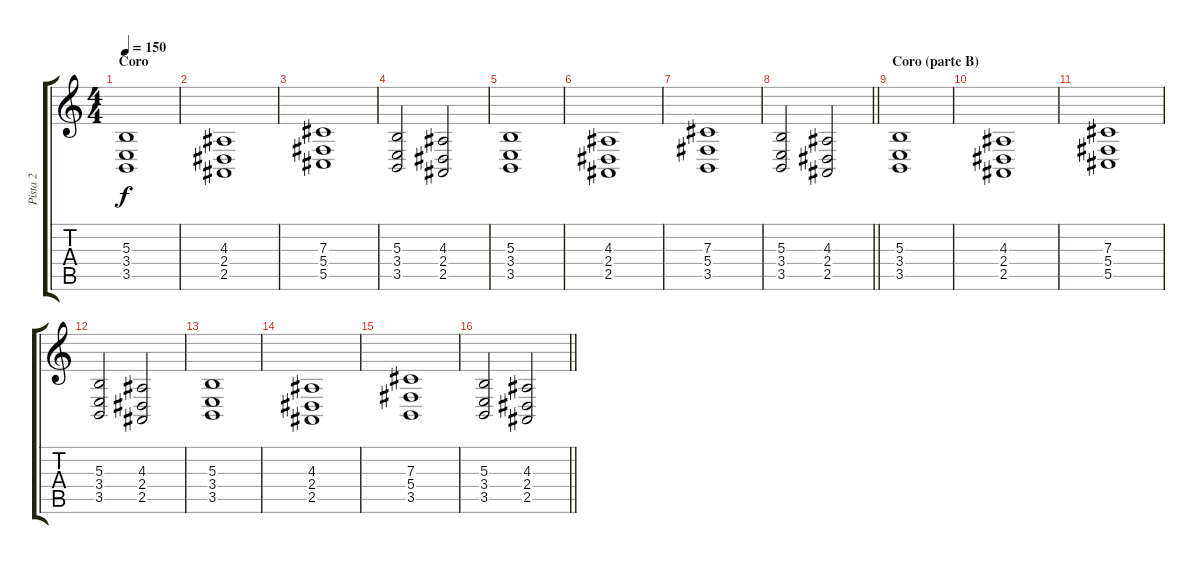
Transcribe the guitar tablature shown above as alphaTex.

\track ("Pista 2" "Pista 2") {instrument pad1newage}
\staff {score tabs}
\tuning (Eb4 Bb3 Gb3 Db3 Ab2 Eb2) {hide}
\ts (4 4)
\section ("" "Coro")
\tempo 150
\clef g2
\ks c
(5.3 3.4 3.5).1{dy f instrument synthstrings1} |
(4.3 2.4 2.5).1 |
(7.3 5.4 5.5).1 |
(5.3 3.4 3.5).2 (4.3 2.4 2.5).2 |
(5.3 3.4 3.5).1 |
(4.3 2.4 2.5).1 |
(7.3 5.4 3.5).1 |
\barLineRight lightlight
(5.3 3.4 3.5).2 (4.3 2.4 2.5).2 |
\section ("" "Coro (parte B)")
(5.3 3.4 3.5).1 |
(4.3 2.4 2.5).1 |
(7.3 5.4 5.5).1 |
(5.3 3.4 3.5).2 (4.3 2.4 2.5).2 |
(5.3 3.4 3.5).1 |
(4.3 2.4 2.5).1 |
(7.3 5.4 3.5).1 |
\barLineRight lightlight
(5.3 3.4 3.5).2 (4.3 2.4 2.5).2
